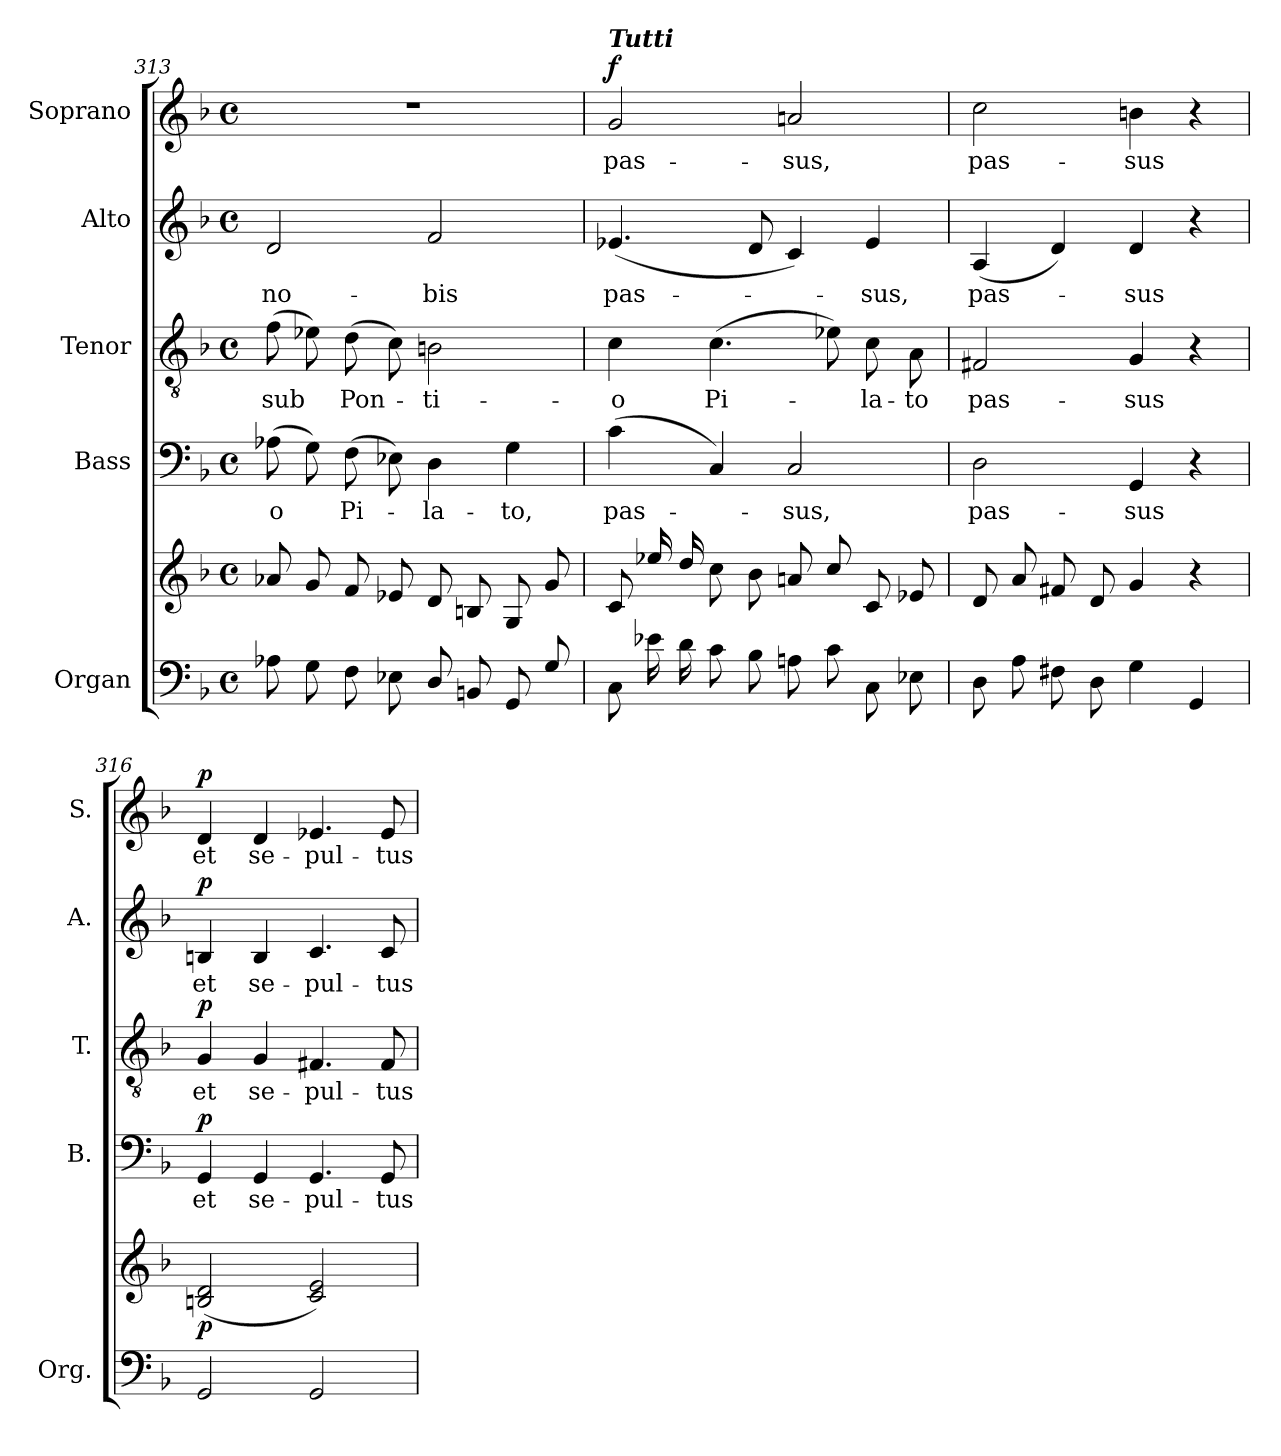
**kern	**kern	**dynam	**kern	**text	**dynam	**kern	**text	**dynam	**kern	**text	**dynam	**kern	**text	**dynam
*part5	*part5	*part5	*part4	*part4	*part4	*part3	*part3	*part3	*part2	*part2	*part2	*part1	*part1	*part1
*staff6	*staff5	*staff5/6	*staff4	*staff4	*staff4	*staff3	*staff3	*staff3	*staff2	*staff2	*staff2	*staff1	*staff1	*staff1
*I"Organ	*	*	*I"Bass	*	*	*I"Tenor	*	*	*I"Alto	*	*	*I"Soprano	*	*
*I'Org.	*	*	*I'B.	*	*	*I'T.	*	*	*I'A.	*	*	*I'S.	*	*
!!LO:PB:g=z
*clefF4	*clefG2	*	*clefF4	*	*	*clefGv2	*	*	*clefG2	*	*	*clefG2	*	*
*	*	*	*	*	*	*ITrd7c12	*	*	*	*	*	*	*	*
*k[b-]	*k[b-]	*	*k[b-]	*	*	*k[b-]	*	*	*k[b-]	*	*	*k[b-]	*	*
*F:	*F:	*	*F:	*	*	*F:	*	*	*F:	*	*	*F:	*	*
*M4/4	*M4/4	*	*M4/4	*	*	*M4/4	*	*	*M4/4	*	*	*M4/4	*	*
*met(c)	*met(c)	*	*met(c)	*	*	*met(c)	*	*	*met(c)	*	*	*met(c)	*	*
=313	=313	=313	=313	=313	=313	=313	=313	=313	=313	=313	=313	=313	=313	=313
!	!	!	!	!LO:LY:b:color=#000000	!	!	!	!	!	!	!	!	!	!
!	!	!	!	!	!	!	!LO:LY:b:color=#000000	!	!	!	!	!	!	!
!	!	!	!	!	!	!	!	!	!	!LO:LY:b:color=#000000	!	!	!	!
8A-Xi\	8a-Xi/	.	(8A-Xi\	-o	.	(8Fi\	sub	.	2di/	no-	.	1r	.	.
8Gi\	8gi/	.	8Gi\)	.	.	8E-Xi\)	.	.	.	.	.	.	.	.
!	!	!	!	!LO:LY:b:color=#000000	!	!	!	!	!	!	!	!	!	!
!	!	!	!	!	!	!	!LO:LY:b:color=#000000	!	!	!	!	!	!	!
8Fi\	8fi/	.	(8Fi\	Pi-	.	(8Di\	Pon-	.	.	.	.	.	.	.
8E-Xi\	8e-Xi/	.	8E-Xi\)	.	.	8Ci\)	.	.	.	.	.	.	.	.
!	!	!	!	!LO:LY:b:color=#000000	!	!	!	!	!	!	!	!	!	!
!	!	!	!	!	!	!	!LO:LY:b:color=#000000	!	!	!	!	!	!	!
!	!	!	!	!	!	!	!	!	!	!LO:LY:b:color=#000000	!	!	!	!
8Di/	8di/	.	4Di\	-la-	.	2BBni\	-ti-	.	2fi/	-bis	.	.	.	.
8BBni/	8Bni/	.	.	.	.	.	.	.	.	.	.	.	.	.
!	!	!	!	!LO:LY:b:color=#000000	!	!	!	!	!	!	!	!	!	!
8GGi/	8Gi/	.	4Gi\	-to,	.	.	.	.	.	.	.	.	.	.
8Gi/	8gi/	.	.	.	.	.	.	.	.	.	.	.	.	.
=314	=314	=314	=314	=314	=314	=314	=314	=314	=314	=314	=314	=314	=314	=314
!	!	!	!	!LO:LY:b:color=#000000	!	!	!	!	!	!	!	!	!	!
!	!	!	!	!	!	!	!LO:LY:b:color=#000000	!	!	!	!	!	!	!
!	!	!	!	!	!	!	!	!	!	!LO:LY:b:color=#000000	!	!	!	!
!	!	!	!	!	!	!	!	!	!	!	!	!LO:TX:a:Bi:t=Tutti	!	!
!	!	!	!	!	!	!	!	!	!	!	!	!	!LO:LY:b:color=#000000	!
8Ci\	8ci/	.	(4ci\	pas-	.	4Ci\	-o	.	(4.e-Xi/	pas-	.	2gi/	pas-	f
16e-Xi\	16ee-Xi/	.	.	.	.	.	.	.	.	.	.	.	.	.
16di\	16ddi/	.	.	.	.	.	.	.	.	.	.	.	.	.
!	!	!	!	!	!	!	!LO:LY:b:color=#000000	!	!	!	!	!	!	!
8ci\	8cci\	.	4Ci/)	.	.	(4.Ci\	Pi-	.	.	.	.	.	.	.
8B-i\	8b-i\	.	.	.	.	.	.	.	8di/	.	.	.	.	.
!	!	!	!	!LO:LY:b:color=#000000	!	!	!	!	!	!	!	!	!	!
!	!	!	!	!	!	!	!	!	!	!	!	!	!LO:LY:b:color=#000000	!
8Ani\	8ani/	.	2Ci/	-sus,	.	.	.	.	4ci/)	.	.	2ani/	-sus,	.
8ci\	8cci/	.	.	.	.	8E-Xi\)	.	.	.	.	.	.	.	.
!	!	!	!	!	!	!	!LO:LY:b:color=#000000	!	!	!	!	!	!	!
!	!	!	!	!	!	!	!	!	!	!LO:LY:b:color=#000000	!	!	!	!
8Ci\	8ci/	.	.	.	.	8Ci\	-la-	.	4e-i/	-sus,	.	.	.	.
!	!	!	!	!	!	!	!LO:LY:b:color=#000000	!	!	!	!	!	!	!
8E-Xi\	8e-Xi/	.	.	.	.	8AAi\	-to	.	.	.	.	.	.	.
=315	=315	=315	=315	=315	=315	=315	=315	=315	=315	=315	=315	=315	=315	=315
!	!	!	!	!LO:LY:b:color=#000000	!	!	!	!	!	!	!	!	!	!
!	!	!	!	!	!	!	!LO:LY:b:color=#000000	!	!	!	!	!	!	!
!	!	!	!	!	!	!	!	!	!	!LO:LY:b:color=#000000	!	!	!	!
!	!	!	!	!	!	!	!	!	!	!	!	!	!LO:LY:b:color=#000000	!
8Di\	8di/	.	2Di\	pas-	.	2FF#Xi/	pas-	.	(4Ai/	pas-	.	2cci\	pas-	.
8Ai\	8ai/	.	.	.	.	.	.	.	.	.	.	.	.	.
8F#Xi\	8f#Xi/	.	.	.	.	.	.	.	4di/)	.	.	.	.	.
8Di\	8di/	.	.	.	.	.	.	.	.	.	.	.	.	.
!	!	!	!	!LO:LY:b:color=#000000	!	!	!	!	!	!	!	!	!	!
!	!	!	!	!	!	!	!LO:LY:b:color=#000000	!	!	!	!	!	!	!
!	!	!	!	!	!	!	!	!	!	!LO:LY:b:color=#000000	!	!	!	!
!	!	!	!	!	!	!	!	!	!	!	!	!	!LO:LY:b:color=#000000	!
4Gi\	4gi/	.	4GGi/	-sus	.	4GGi/	-sus	.	4di/	-sus	.	4bni\	-sus	.
4GGi/	4r	.	4r	.	.	4r	.	.	4r	.	.	4r	.	.
=316	=316	=316	=316	=316	=316	=316	=316	=316	=316	=316	=316	=316	=316	=316
!	!	!	!	!LO:LY:b:color=#000000	!	!	!	!	!	!	!	!	!	!
!	!	!	!	!	!	!	!LO:LY:b:color=#000000	!	!	!	!	!	!	!
!	!	!	!	!	!	!	!	!	!	!LO:LY:b:color=#000000	!	!	!	!
!	!	!	!	!	!	!	!	!	!	!	!	!	!LO:LY:b:color=#000000	!
2GGi/	(2Bni/ 2di	p	4GGi/	et	p	4GGi/	et	p	4Bni/	et	p	4di/	et	p
!	!	!	!	!LO:LY:b:color=#000000	!	!	!	!	!	!	!	!	!	!
!	!	!	!	!	!	!	!LO:LY:b:color=#000000	!	!	!	!	!	!	!
!	!	!	!	!	!	!	!	!	!	!LO:LY:b:color=#000000	!	!	!	!
!	!	!	!	!	!	!	!	!	!	!	!	!	!LO:LY:b:color=#000000	!
.	.	.	4GGi/	se-	.	4GGi/	se-	.	4Bi/	se-	.	4di/	se-	.
!	!	!	!	!LO:LY:b:color=#000000	!	!	!	!	!	!	!	!	!	!
!	!	!	!	!	!	!	!LO:LY:b:color=#000000	!	!	!	!	!	!	!
!	!	!	!	!	!	!	!	!	!	!LO:LY:b:color=#000000	!	!	!	!
!	!	!	!	!	!	!	!	!	!	!	!	!	!LO:LY:b:color=#000000	!
2GGi/	2ci/ 2ei)	.	4.GGi/	-pul-	.	4.FF#Xi/	-pul-	.	4.ci/	-pul-	.	4.e-Xi/	-pul-	.
!	!	!	!	!LO:LY:b:color=#000000	!	!	!	!	!	!	!	!	!	!
!	!	!	!	!	!	!	!LO:LY:b:color=#000000	!	!	!	!	!	!	!
!	!	!	!	!	!	!	!	!	!	!LO:LY:b:color=#000000	!	!	!	!
!	!	!	!	!	!	!	!	!	!	!	!	!	!LO:LY:b:color=#000000	!
.	.	.	8GGi/	-tus	.	8FF#i/	-tus	.	8ci/	-tus	.	8e-i/	-tus	.
=	=	=	=	=	=	=	=	=	=	=	=	=	=	=
*-	*-	*-	*-	*-	*-	*-	*-	*-	*-	*-	*-	*-	*-	*-
